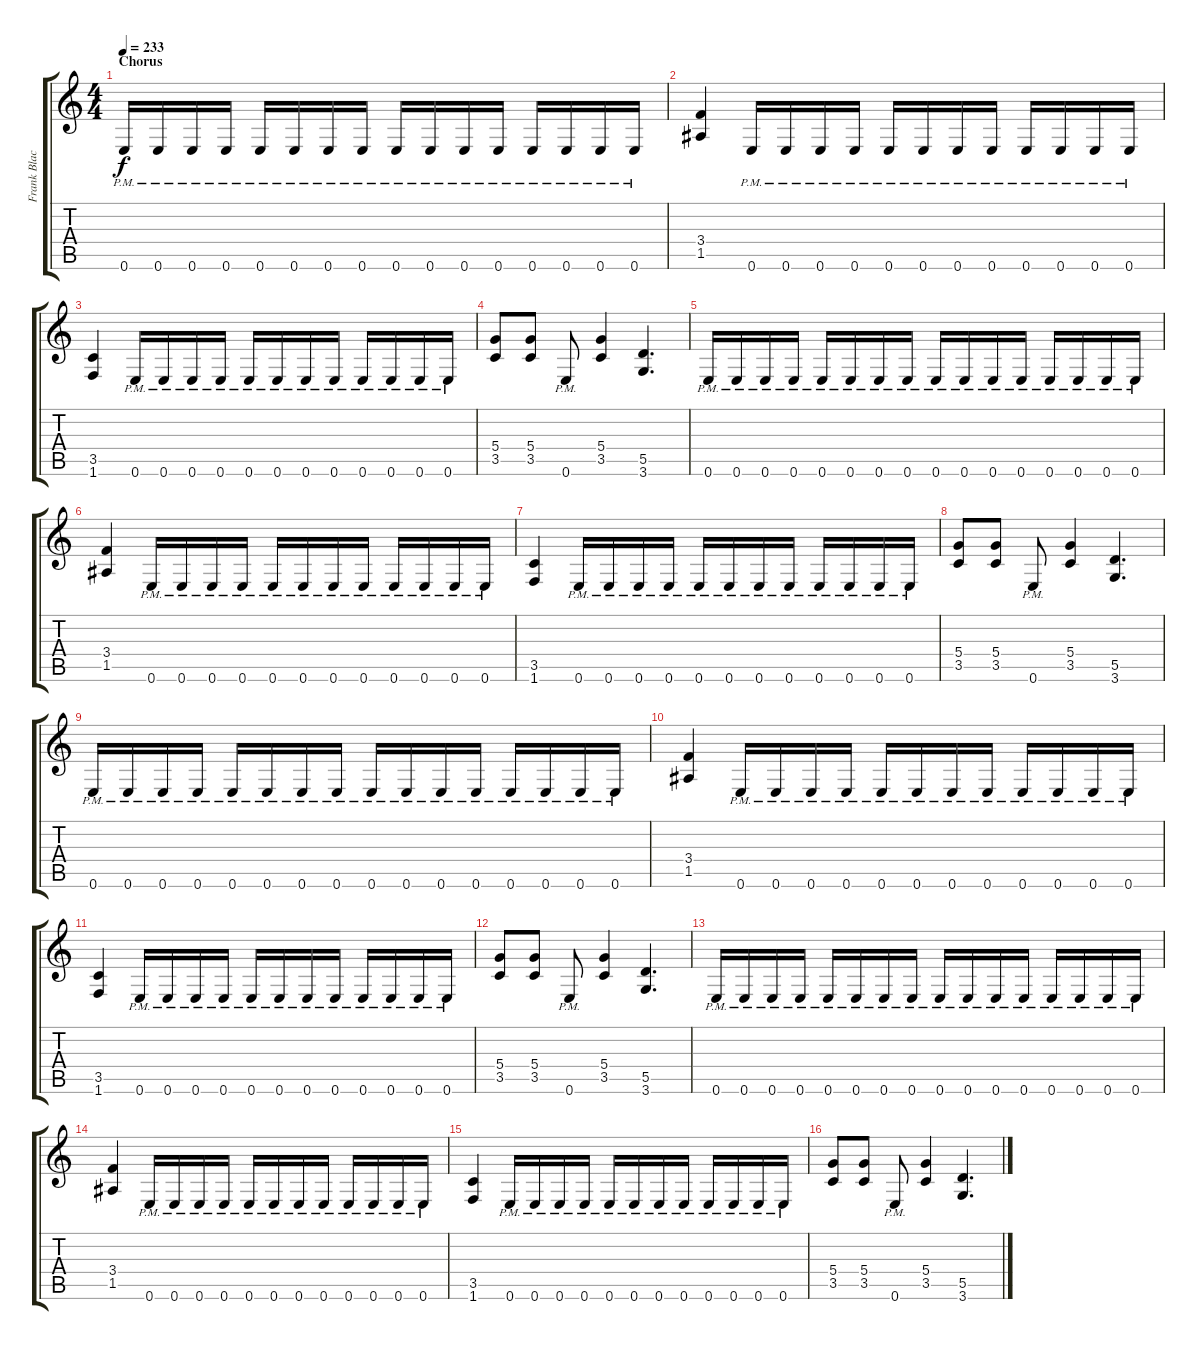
\track ("Frank Blackfire" "Frank Blac") {instrument distortionguitar}
\staff {score tabs}
\tuning (E4 B3 G3 D3 A2 E2) {hide}
\ts (4 4)
\section ("" "Chorus")
\tempo 233
\clef g2
\ks c
0.6{pm}.16{dy f} 0.6{pm}.16 0.6{pm}.16 0.6{pm}.16 0.6{pm}.16 0.6{pm}.16 0.6{pm}.16 0.6{pm}.16 0.6{pm}.16 0.6{pm}.16 0.6{pm}.16 0.6{pm}.16 0.6{pm}.16 0.6{pm}.16 0.6{pm}.16 0.6{pm}.16 |
(3.4 1.5).4 0.6{pm}.16 0.6{pm}.16 0.6{pm}.16 0.6{pm}.16 0.6{pm}.16 0.6{pm}.16 0.6{pm}.16 0.6{pm}.16 0.6{pm}.16 0.6{pm}.16 0.6{pm}.16 0.6{pm}.16 |
(3.5 1.6).4 0.6{pm}.16 0.6{pm}.16 0.6{pm}.16 0.6{pm}.16 0.6{pm}.16 0.6{pm}.16 0.6{pm}.16 0.6{pm}.16 0.6{pm}.16 0.6{pm}.16 0.6{pm}.16 0.6{pm}.16 |
(5.4 3.5).8 (5.4 3.5).8 0.6{pm}.8 (5.4 3.5).4 (5.5 3.6).4{d} |
0.6{pm}.16 0.6{pm}.16 0.6{pm}.16 0.6{pm}.16 0.6{pm}.16 0.6{pm}.16 0.6{pm}.16 0.6{pm}.16 0.6{pm}.16 0.6{pm}.16 0.6{pm}.16 0.6{pm}.16 0.6{pm}.16 0.6{pm}.16 0.6{pm}.16 0.6{pm}.16 |
(3.4 1.5).4 0.6{pm}.16 0.6{pm}.16 0.6{pm}.16 0.6{pm}.16 0.6{pm}.16 0.6{pm}.16 0.6{pm}.16 0.6{pm}.16 0.6{pm}.16 0.6{pm}.16 0.6{pm}.16 0.6{pm}.16 |
(3.5 1.6).4 0.6{pm}.16 0.6{pm}.16 0.6{pm}.16 0.6{pm}.16 0.6{pm}.16 0.6{pm}.16 0.6{pm}.16 0.6{pm}.16 0.6{pm}.16 0.6{pm}.16 0.6{pm}.16 0.6{pm}.16 |
(5.4 3.5).8 (5.4 3.5).8 0.6{pm}.8 (5.4 3.5).4 (5.5 3.6).4{d} |
0.6{pm}.16 0.6{pm}.16 0.6{pm}.16 0.6{pm}.16 0.6{pm}.16 0.6{pm}.16 0.6{pm}.16 0.6{pm}.16 0.6{pm}.16 0.6{pm}.16 0.6{pm}.16 0.6{pm}.16 0.6{pm}.16 0.6{pm}.16 0.6{pm}.16 0.6{pm}.16 |
(3.4 1.5).4 0.6{pm}.16 0.6{pm}.16 0.6{pm}.16 0.6{pm}.16 0.6{pm}.16 0.6{pm}.16 0.6{pm}.16 0.6{pm}.16 0.6{pm}.16 0.6{pm}.16 0.6{pm}.16 0.6{pm}.16 |
(3.5 1.6).4 0.6{pm}.16 0.6{pm}.16 0.6{pm}.16 0.6{pm}.16 0.6{pm}.16 0.6{pm}.16 0.6{pm}.16 0.6{pm}.16 0.6{pm}.16 0.6{pm}.16 0.6{pm}.16 0.6{pm}.16 |
(5.4 3.5).8 (5.4 3.5).8 0.6{pm}.8 (5.4 3.5).4 (5.5 3.6).4{d} |
0.6{pm}.16 0.6{pm}.16 0.6{pm}.16 0.6{pm}.16 0.6{pm}.16 0.6{pm}.16 0.6{pm}.16 0.6{pm}.16 0.6{pm}.16 0.6{pm}.16 0.6{pm}.16 0.6{pm}.16 0.6{pm}.16 0.6{pm}.16 0.6{pm}.16 0.6{pm}.16 |
(3.4 1.5).4 0.6{pm}.16 0.6{pm}.16 0.6{pm}.16 0.6{pm}.16 0.6{pm}.16 0.6{pm}.16 0.6{pm}.16 0.6{pm}.16 0.6{pm}.16 0.6{pm}.16 0.6{pm}.16 0.6{pm}.16 |
(3.5 1.6).4 0.6{pm}.16 0.6{pm}.16 0.6{pm}.16 0.6{pm}.16 0.6{pm}.16 0.6{pm}.16 0.6{pm}.16 0.6{pm}.16 0.6{pm}.16 0.6{pm}.16 0.6{pm}.16 0.6{pm}.16 |
(5.4 3.5).8 (5.4 3.5).8 0.6{pm}.8 (5.4 3.5).4 (5.5 3.6).4{d}
